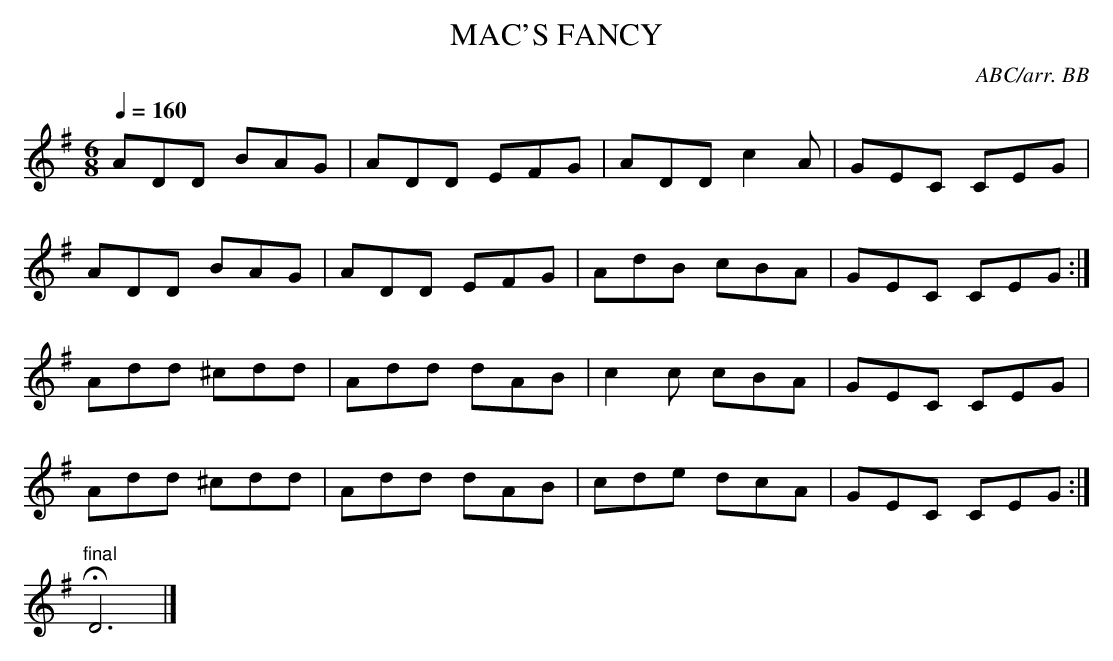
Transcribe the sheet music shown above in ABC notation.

X:1
T:MAC'S FANCY
C:ABC/arr. BB
Q:1/4=160
M:6/8
L:1/8
K:Dmix
ADD BAG|ADD EFG|ADD c2 A|GEC CEG|
ADD BAG|ADD EFG|AdB cBA|GEC CEG :|
Add ^cdd|Add dAB|c2 c cBA|GEC CEG|
Add ^cdd|Add dAB|cde dcA|GEC CEG :|
"final" HD6|]
